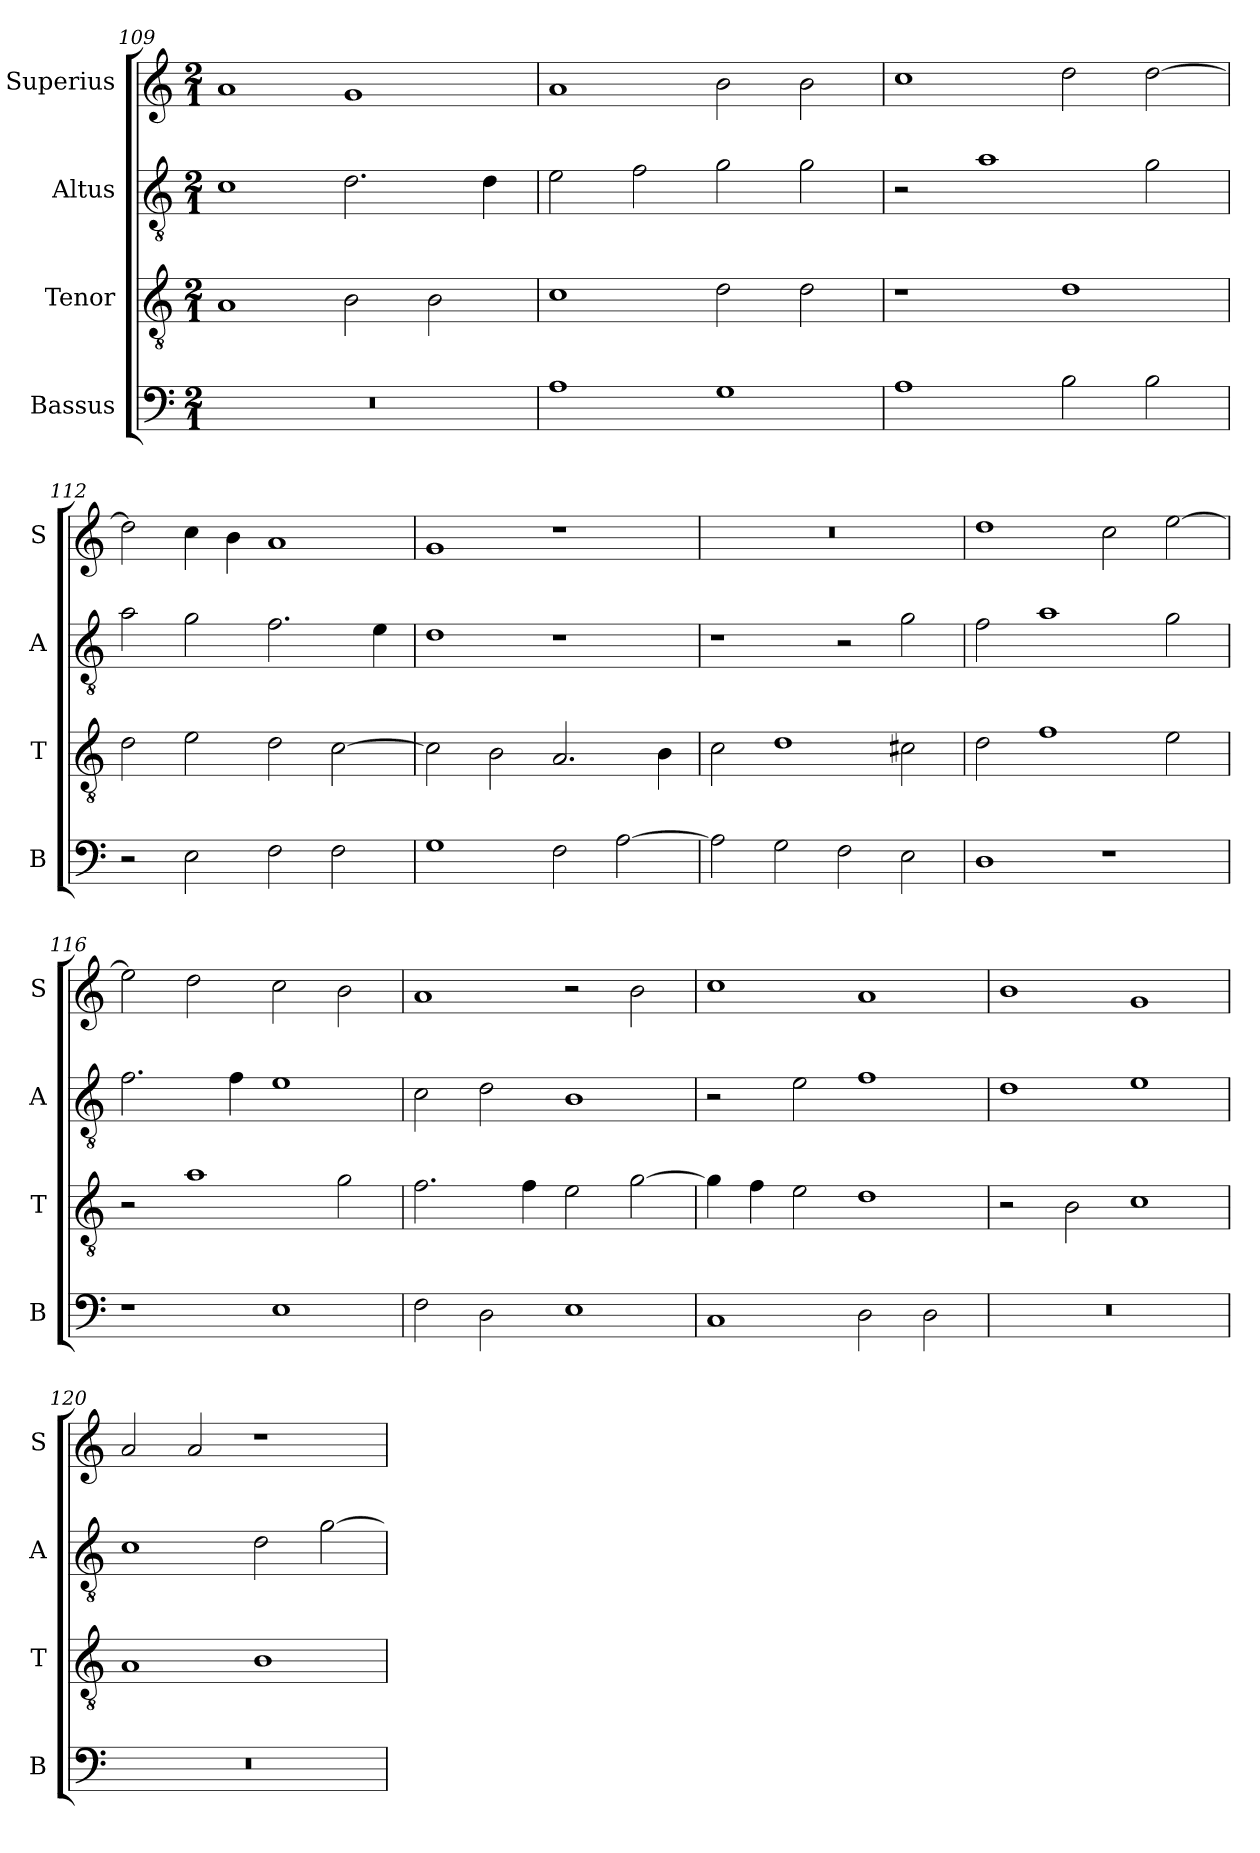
**kern	**kern	**kern	**kern
*part4	*part3	*part2	*part1
*staff4	*staff3	*staff2	*staff1
*I"Bassus	*I"Tenor	*I"Altus	*I"Superius
*I'B	*I'T	*I'A	*I'S
*clefF4	*clefGv2	*clefGv2	*clefG2
*k[]	*k[]	*k[]	*k[]
*C:	*C:	*C:	*C:
*M2/1	*M2/1	*M2/1	*M2/1
=109	=109	=109	=109
0r	1A	1c	1a
.	2B	2.d	1g
.	2B	.	.
.	.	4d	.
=110	=110	=110	=110
1A	1c	2e	1a
.	.	2f	.
1G	2d	2g	2b
.	2d	2g	2b
=111	=111	=111	=111
1A	1r	2r	1cc
.	.	1a	.
2B	1d	.	2dd
2B	.	2g	[2dd
=112	=112	=112	=112
2r	2d	2a	2dd]
2E	2e	2g	4cc
.	.	.	4b
2F	2d	2.f	1a
2F	[2c	.	.
.	.	4e	.
=113	=113	=113	=113
1G	2c]	1d	1g
.	2B	.	.
2F	2.A	1r	1r
[2A	.	.	.
.	4B	.	.
=114	=114	=114	=114
2A]	2c	1r	0r
2G	1d	.	.
2F	.	2r	.
2E	2c#X	2g	.
=115	=115	=115	=115
1D	2d	2f	1dd
.	1f	1a	.
1r	.	.	2cc
.	2e	2g	[2ee
=116	=116	=116	=116
1r	2r	2.f	2ee]
.	1a	.	2dd
.	.	4f	.
1E	.	1e	2cc
.	2g	.	2b
=117	=117	=117	=117
2F	2.f	2c	1a
2D	.	2d	.
.	4f	.	.
1E	2e	1B	2r
.	[2g	.	2b
=118	=118	=118	=118
1C	4g]	2r	1cc
.	4f	.	.
.	2e	2e	.
2D	1d	1f	1a
2D	.	.	.
=119	=119	=119	=119
0r	2r	1d	1b
.	2B	.	.
.	1c	1e	1g
=120	=120	=120	=120
0r	1A	1c	2a
.	.	.	2a
.	1B	2d	1r
.	.	[2g	.
=	=	=	=
*-	*-	*-	*-
